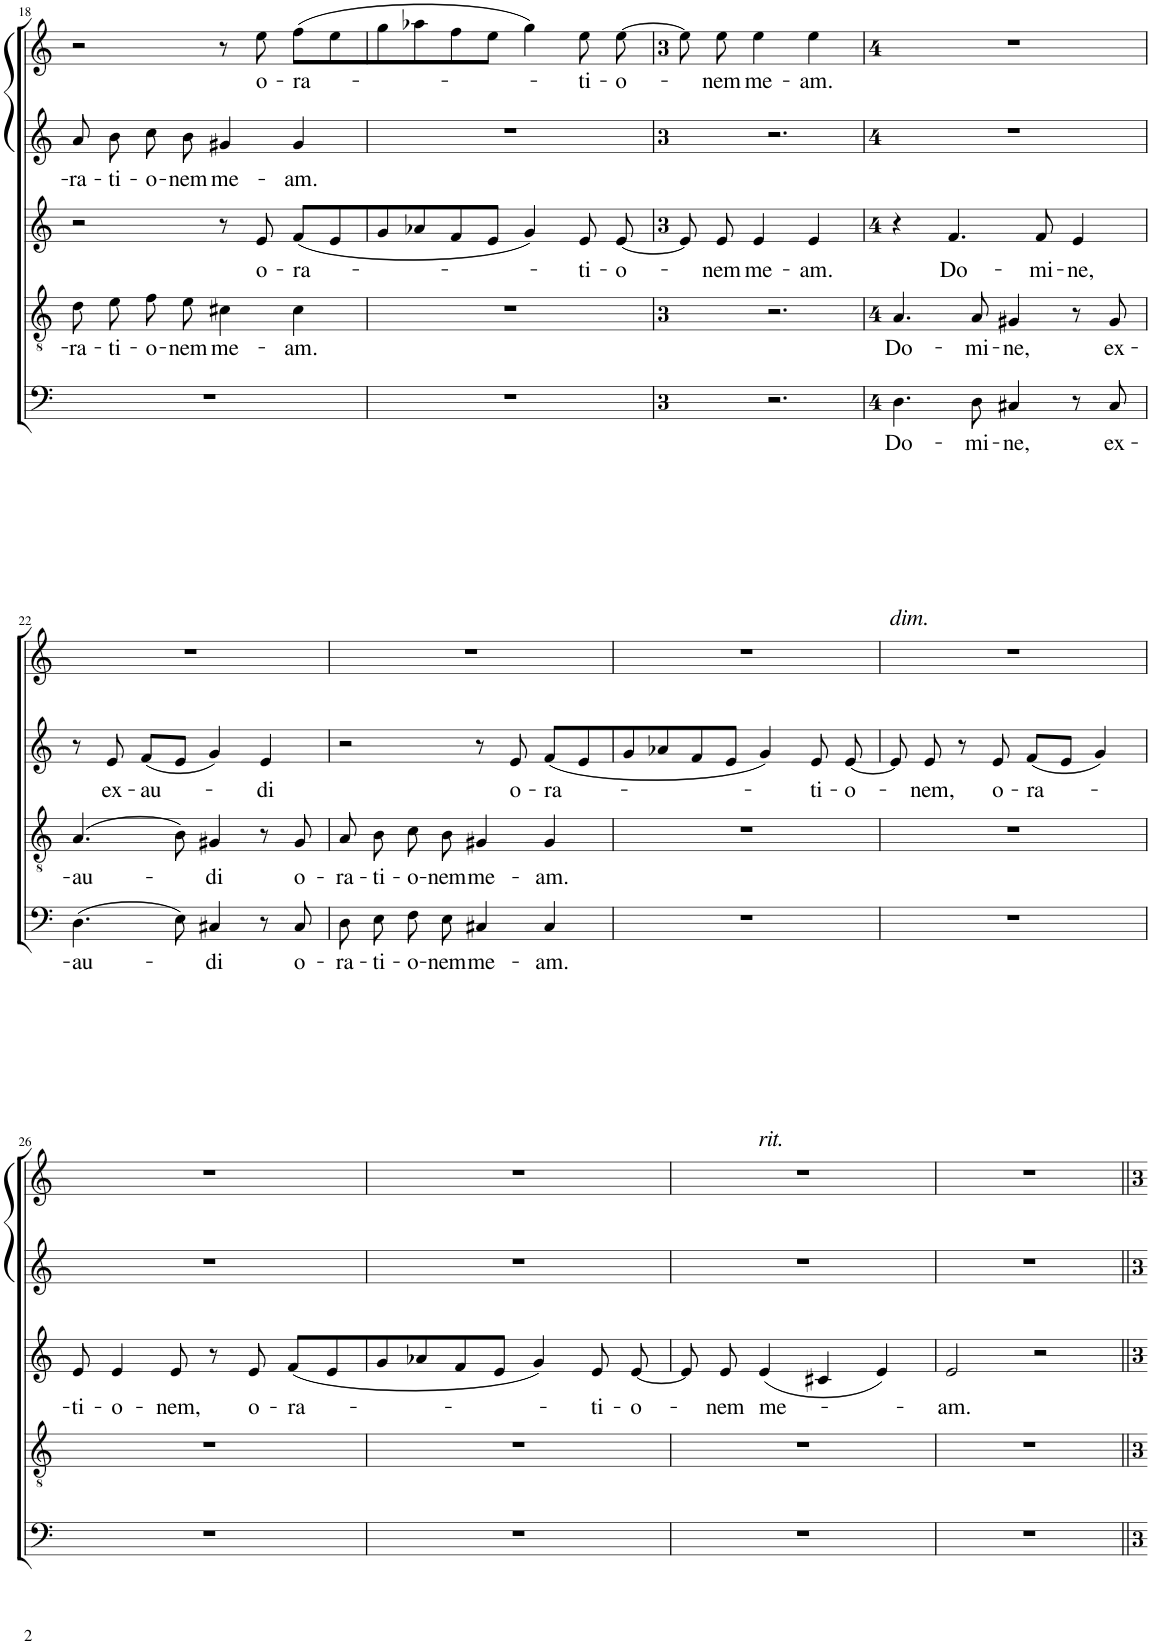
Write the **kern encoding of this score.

**kern	**text	**kern	**text	**kern	**text	**kern	**text	**kern	**text
*part5	*part5	*part4	*part4	*part3	*part3	*part2	*part2	*part1	*part1
*staff5	*staff5	*staff4	*staff4	*staff3	*staff3	*staff2	*staff2	*staff1	*staff1
*I"Bass	*	*I"Ténor	*	*I"Alto	*	*I"Soprano	*	*I"Soprano	*
!!LO:PB:g=z
*clefF4	*	*clefGv2	*	*clefG2	*	*clefG2	*	*clefG2	*
*k[]	*	*k[]	*	*k[]	*	*k[]	*	*k[]	*
*M4/4	*	*M4/4	*	*M4/4	*	*M4/4	*	*M4/4	*
=18	=18	=18	=18	=18	=18	=18	=18	=18	=18
!	!	!	!LO:LY:b	!	!	!	!LO:LY:b	!	!
1r	.	8d\L	-ra-	2r	.	8a/L	-ra-	2r	.
!	!	!	!LO:LY:b	!	!	!	!LO:LY:b	!	!
.	.	8e\J	-ti-	.	.	8b/J	-ti-	.	.
!	!	!	!LO:LY:b	!	!	!	!LO:LY:b	!	!
.	.	8f\L	-o-	.	.	8cc\L	-o-	.	.
!	!	!	!LO:LY:b	!	!	!	!LO:LY:b	!	!
.	.	8e\J	-nem	.	.	8b\J	-nem	.	.
!	!	!	!LO:LY:b	!	!	!	!LO:LY:b	!	!
.	.	4c#X\	me-	8r	.	4g#X/	me-	8r	.
!	!	!	!	!	!LO:LY:b	!	!	!	!LO:LY:b
.	.	.	.	8e/	o-	.	.	8ee\	o-
!	!	!	!LO:LY:b	!	!LO:LY:b	!	!LO:LY:b	!	!LO:LY:b
.	.	4c#\	-am.	(8f/L	-ra-	4g#/	-am.	(8ff\L	-ra-
.	.	.	.	8e/	.	.	.	8ee\	.
=19	=19	=19	=19	=19	=19	=19	=19	=19	=19
1r	.	1r	.	8g/	.	1r	.	8gg\	.
.	.	.	.	8a-X/	.	.	.	8aa-X\	.
.	.	.	.	8f/	.	.	.	8ff\	.
.	.	.	.	8e/J	.	.	.	8ee\J	.
.	.	.	.	4g/)	.	.	.	4gg\)	.
!	!	!	!	!	!LO:LY:b	!	!	!	!LO:LY:b
.	.	.	.	8e/	-ti-	.	.	8ee\	-ti-
!	!	!	!	!	!LO:LY:b	!	!	!	!LO:LY:b
.	.	.	.	[8e/	-o-	.	.	[8ee\	-o-
=20	=20	=20	=20	=20	=20	=20	=20	=20	=20
*M3/4	*	*M3/4	*	*M3/4	*	*M3/4	*	*M3/4	*
2.r	.	2.r	.	8e/]	.	2.r	.	8ee\]	.
!	!	!	!	!	!LO:LY:b	!	!	!	!LO:LY:b
.	.	.	.	8e/	-nem	.	.	8ee\	-nem
!	!	!	!	!	!LO:LY:b	!	!	!	!LO:LY:b
.	.	.	.	4e/	me-	.	.	4ee\	me-
!	!	!	!	!	!LO:LY:b	!	!	!	!LO:LY:b
.	.	.	.	4e/	-am.	.	.	4ee\	-am.
=21	=21	=21	=21	=21	=21	=21	=21	=21	=21
*M4/4	*	*M4/4	*	*M4/4	*	*M4/4	*	*M4/4	*
!	!LO:LY:b	!	!LO:LY:b	!	!	!	!	!	!
4.D\	Do-	4.A/	Do-	4r	.	1r	.	1r	.
!	!	!	!	!	!LO:LY:b	!	!	!	!
.	.	.	.	4.f/	Do-	.	.	.	.
!	!LO:LY:b	!	!LO:LY:b	!	!	!	!	!	!
8D\	-mi-	8A/	-mi-	.	.	.	.	.	.
!	!LO:LY:b	!	!LO:LY:b	!	!	!	!	!	!
4C#X/	-ne,	4G#X/	-ne,	.	.	.	.	.	.
!	!	!	!	!	!LO:LY:b	!	!	!	!
.	.	.	.	8f/	-mi-	.	.	.	.
!	!	!	!	!	!LO:LY:b	!	!	!	!
8r	.	8r	.	4e/	-ne,	.	.	.	.
!	!LO:LY:b	!	!LO:LY:b	!	!	!	!	!	!
8C#/	ex-	8G#/	ex-	.	.	.	.	.	.
!!LO:LB:g=z
=22	=22	=22	=22	=22	=22	=22	=22	=22	=22
!	!LO:LY:b	!	!LO:LY:b	!	!	!	!	!	!
*	*	*	*	*	*	*^	*	*	*
(4.D\	-au-	(4.A/	-au-	8r	.	1r	1d	.	1r	.
!	!	!	!	!	!LO:LY:b	!	!	!	!	!
.	.	.	.	8e/	ex-	.	.	.	.	.
!	!	!	!	!	!LO:LY:b	!	!	!	!	!
.	.	.	.	(8f/L	-au-	.	.	.	.	.
8E\)	.	8B\)	.	8e/J	.	.	.	.	.	.
!	!LO:LY:b	!	!LO:LY:b	!	!	!	!	!	!	!
4C#X/	-di	4G#X/	-di	4g/)	.	.	.	.	.	.
!	!	!	!	!	!LO:LY:b	!	!	!	!	!
8r	.	8r	.	4e/	-di	.	.	.	.	.
!	!LO:LY:b	!	!LO:LY:b	!	!	!	!	!	!	!
8C#/	o-	8G#/	o-	.	.	.	.	.	.	.
*	*	*	*	*	*	*v	*v	*	*	*
=23	=23	=23	=23	=23	=23	=23	=23	=23	=23
!	!LO:LY:b	!	!LO:LY:b	!	!	!	!	!	!
8D\L	-ra-	8A/L	-ra-	2r	.	1r	.	1r	.
!	!LO:LY:b	!	!LO:LY:b	!	!	!	!	!	!
8E\J	-ti-	8B/J	-ti-	.	.	.	.	.	.
!	!LO:LY:b	!	!LO:LY:b	!	!	!	!	!	!
8F\L	-o-	8c\L	-o-	.	.	.	.	.	.
!	!LO:LY:b	!	!LO:LY:b	!	!	!	!	!	!
8E\J	-nem	8B\J	-nem	.	.	.	.	.	.
!	!LO:LY:b	!	!LO:LY:b	!	!	!	!	!	!
4C#X/	me-	4G#X/	me-	8r	.	.	.	.	.
!	!	!	!	!	!LO:LY:b	!	!	!	!
.	.	.	.	8e/	o-	.	.	.	.
!	!LO:LY:b	!	!LO:LY:b	!	!LO:LY:b	!	!	!	!
4C#/	-am.	4G#/	-am.	(8f/L	-ra-	.	.	.	.
.	.	.	.	8e/	.	.	.	.	.
=24	=24	=24	=24	=24	=24	=24	=24	=24	=24
1r	.	1r	.	8g/	.	1r	.	1r	.
.	.	.	.	8a-X/	.	.	.	.	.
.	.	.	.	8f/	.	.	.	.	.
.	.	.	.	8e/J	.	.	.	.	.
.	.	.	.	4g/)	.	.	.	.	.
!	!	!	!	!	!LO:LY:b	!	!	!	!
.	.	.	.	8e/	-ti-	.	.	.	.
!	!	!	!	!	!LO:LY:b	!	!	!	!
.	.	.	.	[8e/	-o-	.	.	.	.
=25	=25	=25	=25	=25	=25	=25	=25	=25	=25
!	!	!	!	!	!	!	!	!LO:TX:a:i:t=dim.	!
1r	.	1r	.	8e/]	.	1r	.	1r	.
!	!	!	!	!	!LO:LY:b	!	!	!	!
.	.	.	.	8e/	-nem,	.	.	.	.
.	.	.	.	8r	.	.	.	.	.
!	!	!	!	!	!LO:LY:b	!	!	!	!
.	.	.	.	8e/	o-	.	.	.	.
!	!	!	!	!	!LO:LY:b	!	!	!	!
.	.	.	.	(8f/L	-ra-	.	.	.	.
.	.	.	.	8e/J	.	.	.	.	.
.	.	.	.	4g/)	.	.	.	.	.
!!LO:LB:g=z
=26	=26	=26	=26	=26	=26	=26	=26	=26	=26
*^	*	*^	*	*	*	*	*	*	*
!	!	!	!	!	!	!	!LO:LY:b	!	!	!	!
*	*	*	*	*	*	*	*	*^	*	*	*
1r	1DD	.	1r	1D	.	8e/	-ti-	1r	1d	.	1r	.
!	!	!	!	!	!	!	!LO:LY:b	!	!	!	!	!
.	.	.	.	.	.	4e/	-o-	.	.	.	.	.
!	!	!	!	!	!	!	!LO:LY:b	!	!	!	!	!
.	.	.	.	.	.	8e/	-nem,	.	.	.	.	.
.	.	.	.	.	.	8r	.	.	.	.	.	.
!	!	!	!	!	!	!	!LO:LY:b	!	!	!	!	!
.	.	.	.	.	.	8e/	o-	.	.	.	.	.
!	!	!	!	!	!	!	!LO:LY:b	!	!	!	!	!
.	.	.	.	.	.	(8f/L	-ra-	.	.	.	.	.
.	.	.	.	.	.	8e/	.	.	.	.	.	.
*v	*v	*	*	*	*	*	*	*v	*v	*	*	*
*	*	*v	*v	*	*	*	*	*	*	*
=27	=27	=27	=27	=27	=27	=27	=27	=27	=27
1r	.	1r	.	8g/	.	1r	.	1r	.
.	.	.	.	8a-X/	.	.	.	.	.
.	.	.	.	8f/	.	.	.	.	.
.	.	.	.	8e/J	.	.	.	.	.
.	.	.	.	4g/)	.	.	.	.	.
!	!	!	!	!	!LO:LY:b	!	!	!	!
.	.	.	.	8e/	-ti-	.	.	.	.
!	!	!	!	!	!LO:LY:b	!	!	!	!
.	.	.	.	[8e/	-o-	.	.	.	.
=28	=28	=28	=28	=28	=28	=28	=28	=28	=28
*	*	*	*	*	*	*	*	*^	*
1r	.	1r	.	8e/]	.	1r	.	1r	4ryy	.
!	!	!	!	!	!LO:LY:b	!	!	!	!	!
.	.	.	.	8e/	-nem	.	.	.	.	.
!	!	!	!	!	!	!	!	!	!LO:TX:a:i:t=rit.	!
!	!	!	!	!	!LO:LY:b	!	!	!	!	!
.	.	.	.	(4e/	me-	.	.	.	2.ryy	.
.	.	.	.	4c#X/	.	.	.	.	.	.
.	.	.	.	4e/)	.	.	.	.	.	.
=29	=29	=29	=29	=29	=29	=29	=29	=29	=29	=29
!	!	!	!	!	!LO:LY:b	!	!	!	!	!
*	*	*	*	*	*	*	*	*v	*v	*
1r	.	1r	.	2e/	-am.	1r	.	1r	.
.	.	.	.	2r	.	.	.	.	.
=||	=||	=||	=||	=||	=||	=||	=||	=||	=||
*-	*-	*-	*-	*-	*-	*-	*-	*-	*-
